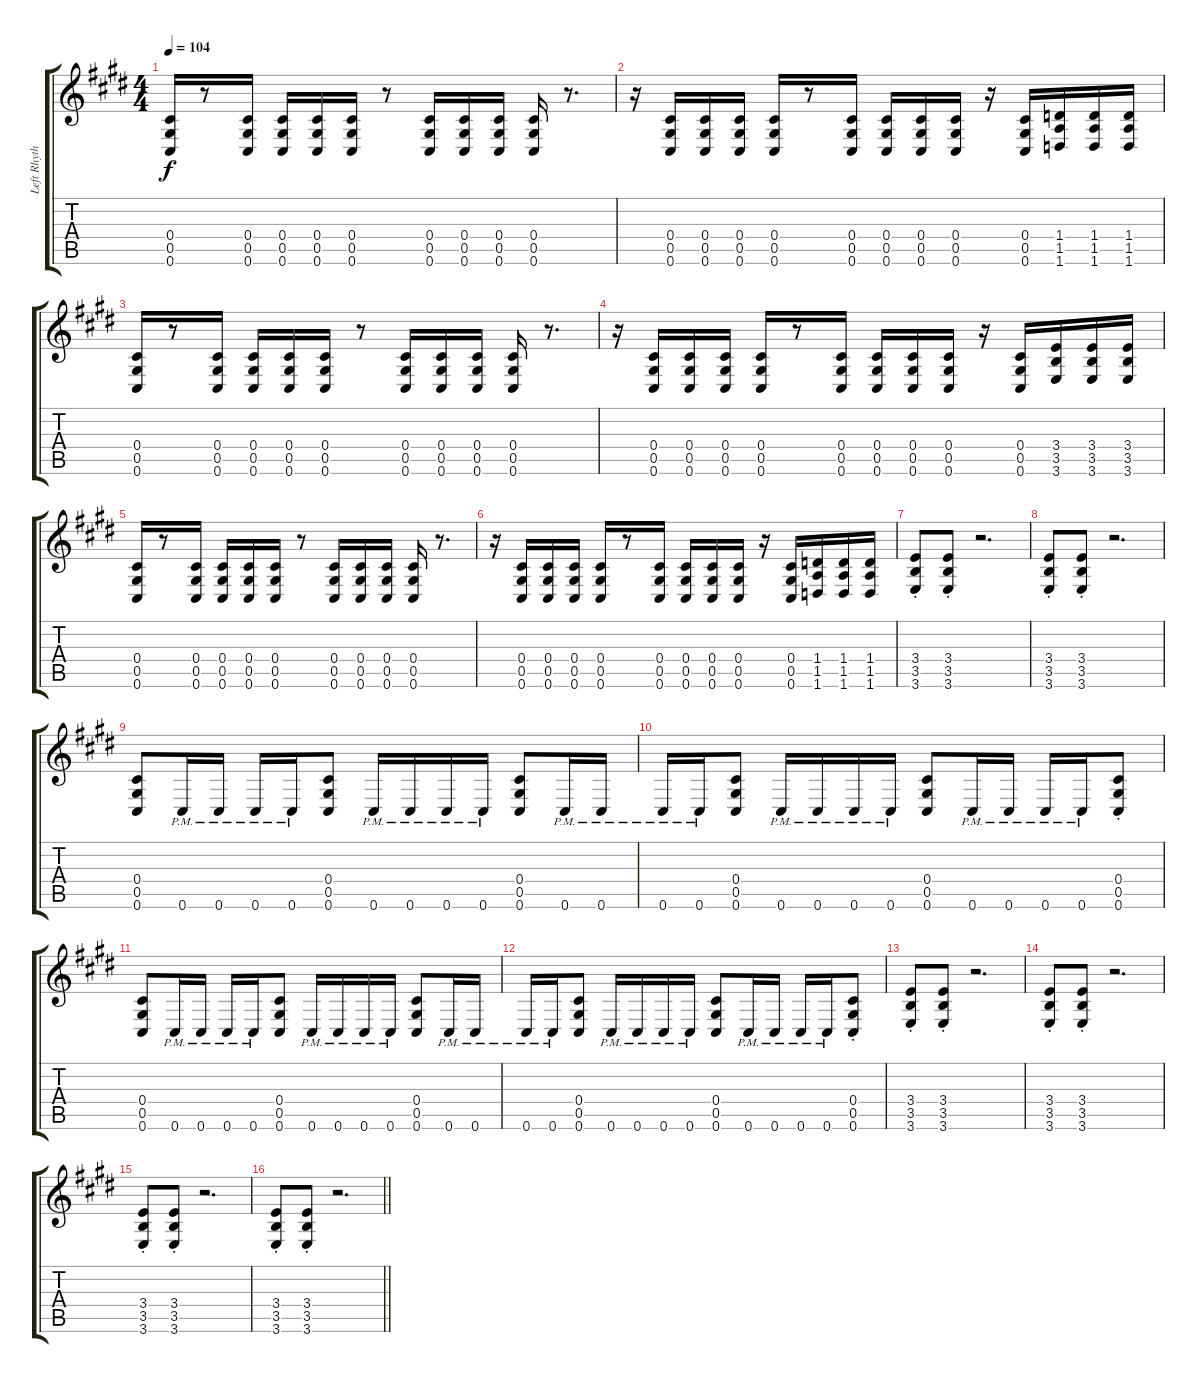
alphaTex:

\track ("Left Rhythm Guitar" "Left Rhyth") {instrument overdrivenguitar}
\staff {score tabs}
\tuning (Eb4 Bb3 Gb3 Db3 Ab2 Db2) {hide}
\ts (4 4)
\tempo 104
\clef g2
\ks e
(0.4 0.5 0.6).16{dy f} r.8 (0.4 0.5 0.6).16 (0.4 0.5 0.6).16 (0.4 0.5 0.6).16 (0.4 0.5 0.6).16 r.8 (0.4 0.5 0.6).16 (0.4 0.5 0.6).16 (0.4 0.5 0.6).16 (0.4 0.5 0.6).16 r.8{d} |
r.16 (0.4 0.5 0.6).16 (0.4 0.5 0.6).16 (0.4 0.5 0.6).16 (0.4 0.5 0.6).16 r.8 (0.4 0.5 0.6).16 (0.4 0.5 0.6).16 (0.4 0.5 0.6).16 (0.4 0.5 0.6).16 r.16 (0.4 0.5 0.6).16 (1.4 1.5 1.6).16 (1.4 1.5 1.6).16 (1.4 1.5 1.6).16 |
(0.4 0.5 0.6).16 r.8 (0.4 0.5 0.6).16 (0.4 0.5 0.6).16 (0.4 0.5 0.6).16 (0.4 0.5 0.6).16 r.8 (0.4 0.5 0.6).16 (0.4 0.5 0.6).16 (0.4 0.5 0.6).16 (0.4 0.5 0.6).16 r.8{d} |
r.16 (0.4 0.5 0.6).16 (0.4 0.5 0.6).16 (0.4 0.5 0.6).16 (0.4 0.5 0.6).16 r.8 (0.4 0.5 0.6).16 (0.4 0.5 0.6).16 (0.4 0.5 0.6).16 (0.4 0.5 0.6).16 r.16 (0.4 0.5 0.6).16 (3.4 3.5 3.6).16 (3.4 3.5 3.6).16 (3.4 3.5 3.6).16 |
(0.4 0.5 0.6).16 r.8 (0.4 0.5 0.6).16 (0.4 0.5 0.6).16 (0.4 0.5 0.6).16 (0.4 0.5 0.6).16 r.8 (0.4 0.5 0.6).16 (0.4 0.5 0.6).16 (0.4 0.5 0.6).16 (0.4 0.5 0.6).16 r.8{d} |
r.16 (0.4 0.5 0.6).16 (0.4 0.5 0.6).16 (0.4 0.5 0.6).16 (0.4 0.5 0.6).16 r.8 (0.4 0.5 0.6).16 (0.4 0.5 0.6).16 (0.4 0.5 0.6).16 (0.4 0.5 0.6).16 r.16 (0.4 0.5 0.6).16 (1.4 1.5 1.6).16 (1.4 1.5 1.6).16 (1.4 1.5 1.6).16 |
(3.4{st} 3.5{st} 3.6{st}).8 (3.4{st} 3.5{st} 3.6{st}).8 r.2{d} |
(3.4{st} 3.5{st} 3.6{st}).8 (3.4{st} 3.5{st} 3.6{st}).8 r.2{d} |
(0.4 0.5 0.6).8 0.6{pm}.16 0.6{pm}.16 0.6{pm}.16 0.6{pm}.16 (0.4 0.5 0.6).8 0.6{pm}.16 0.6{pm}.16 0.6{pm}.16 0.6{pm}.16 (0.4 0.5 0.6).8 0.6{pm}.16 0.6{pm}.16 |
0.6{pm}.16 0.6{pm}.16 (0.4 0.5 0.6).8 0.6{pm}.16 0.6{pm}.16 0.6{pm}.16 0.6{pm}.16 (0.4 0.5 0.6).8 0.6{pm}.16 0.6{pm}.16 0.6{pm}.16 0.6{pm}.16 (0.4{st} 0.5{st} 0.6{st}).8 |
(0.4 0.5 0.6).8 0.6{pm}.16 0.6{pm}.16 0.6{pm}.16 0.6{pm}.16 (0.4 0.5 0.6).8 0.6{pm}.16 0.6{pm}.16 0.6{pm}.16 0.6{pm}.16 (0.4 0.5 0.6).8 0.6{pm}.16 0.6{pm}.16 |
0.6{pm}.16 0.6{pm}.16 (0.4 0.5 0.6).8 0.6{pm}.16 0.6{pm}.16 0.6{pm}.16 0.6{pm}.16 (0.4 0.5 0.6).8 0.6{pm}.16 0.6{pm}.16 0.6{pm}.16 0.6{pm}.16 (0.4{st} 0.5{st} 0.6{st}).8 |
(3.4{st} 3.5{st} 3.6{st}).8 (3.4{st} 3.5{st} 3.6{st}).8 r.2{d} |
(3.4{st} 3.5{st} 3.6{st}).8 (3.4{st} 3.5{st} 3.6{st}).8 r.2{d} |
(3.4{st} 3.5{st} 3.6{st}).8 (3.4{st} 3.5{st} 3.6{st}).8 r.2{d} |
\barLineRight lightlight
(3.4{st} 3.5{st} 3.6{st}).8 (3.4{st} 3.5{st} 3.6{st}).8 r.2{d}
